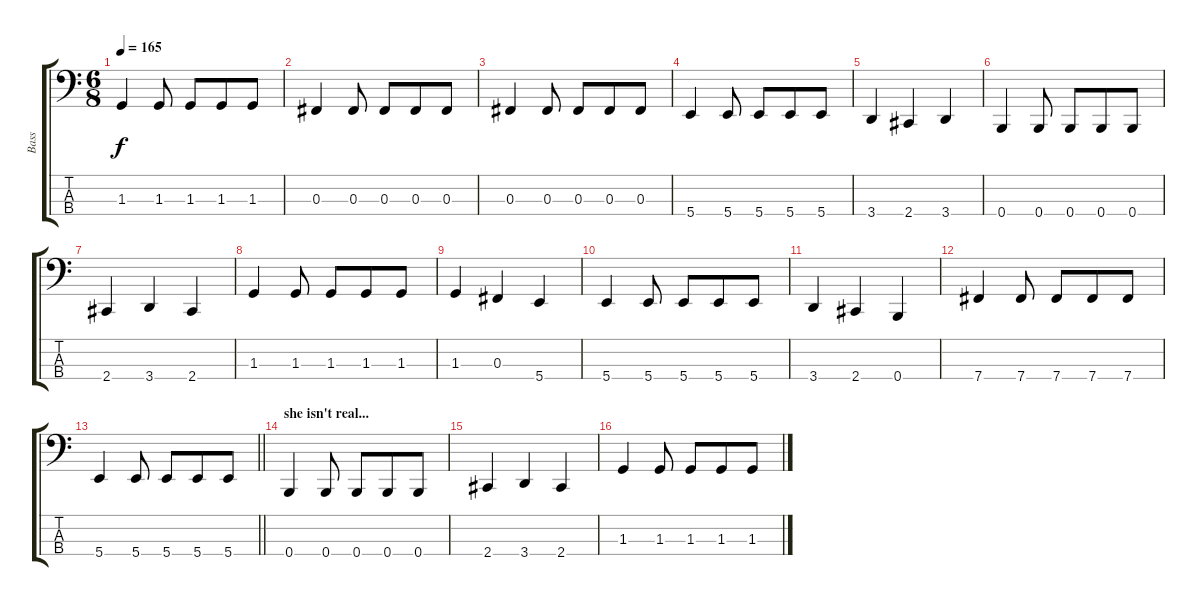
\track ("Bass" "Bass") {instrument electricbassfinger}
\staff {score tabs}
\tuning (E2 B1 Gb1 B0) {hide}
\ts (6 8)
\tempo 165
\clef f4
\ks c
1.3.4{dy f} 1.3.8 1.3.8 1.3.8 1.3.8 |
0.3.4 0.3.8 0.3.8 0.3.8 0.3.8 |
0.3.4 0.3.8 0.3.8 0.3.8 0.3.8 |
5.4.4 5.4.8 5.4.8 5.4.8 5.4.8 |
3.4.4 2.4.4 3.4.4 |
0.4.4 0.4.8 0.4.8 0.4.8 0.4.8 |
2.4.4 3.4.4 2.4.4 |
1.3.4 1.3.8 1.3.8 1.3.8 1.3.8 |
1.3.4 0.3.4 5.4.4 |
5.4.4 5.4.8 5.4.8 5.4.8 5.4.8 |
3.4.4 2.4.4 0.4.4 |
7.4.4 7.4.8 7.4.8 7.4.8 7.4.8 |
\barLineRight lightlight
5.4.4 5.4.8 5.4.8 5.4.8 5.4.8 |
\section ("" "she isn't real...")
0.4.4 0.4.8 0.4.8 0.4.8 0.4.8 |
2.4.4 3.4.4 2.4.4 |
1.3.4 1.3.8 1.3.8 1.3.8 1.3.8
